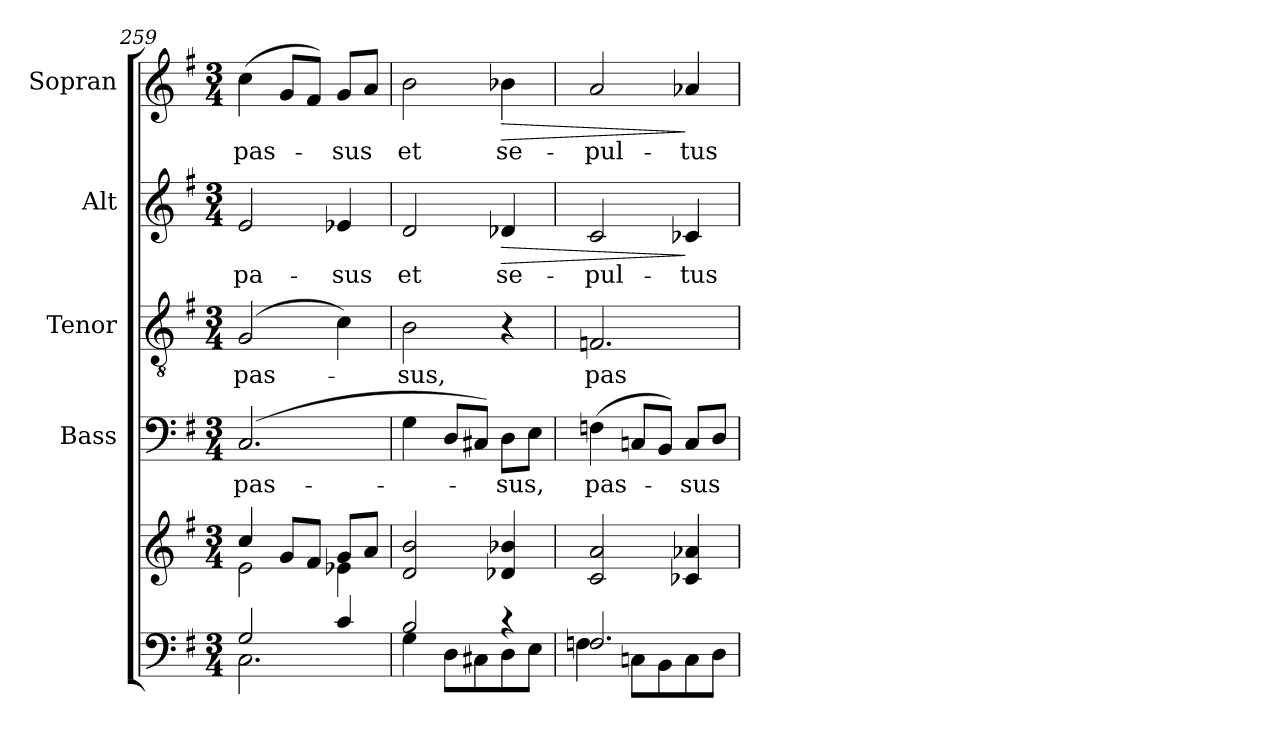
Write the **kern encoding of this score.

**kern	**kern	**kern	**text	**kern	**text	**kern	**text	**dynam	**kern	**text	**dynam
*part5	*part5	*part4	*part4	*part3	*part3	*part2	*part2	*part2	*part1	*part1	*part1
*staff6	*staff5	*staff4	*staff4	*staff3	*staff3	*staff2	*staff2	*staff2	*staff1	*staff1	*staff1
*	*	*I"Bass	*	*I"Tenor	*	*I"Alt	*	*	*I"Sopran	*	*
*	*	*I'B.	*	*I'T.	*	*I'A.	*	*	*I'S.	*	*
*clefF4	*clefG2	*clefF4	*	*clefGv2	*	*clefG2	*	*	*clefG2	*	*
*k[f#]	*k[f#]	*k[f#]	*	*k[f#]	*	*k[f#]	*	*	*k[f#]	*	*
*G:	*G:	*G:	*	*G:	*	*G:	*	*	*G:	*	*
*M3/4	*M3/4	*M3/4	*	*M3/4	*	*M3/4	*	*	*M3/4	*	*
=259	=259	=259	=259	=259	=259	=259	=259	=259	=259	=259	=259
*^	*^	*	*	*	*	*	*	*	*	*	*
!	!	!	!	!	!LO:LY:b	!	!LO:LY:b	!	!LO:LY:b	!	!	!LO:LY:b	!
2G/	2.C\	4cc/	2e\	(2.C/	pas-	(2G/	pas-	2e/	pa-	.	(>4cc\	pas-	.
.	.	8g/L	.	.	.	.	.	.	.	.	8g/L	.	.
.	.	8f#/J	.	.	.	.	.	.	.	.	8f#/J)	.	.
!	!	!	!	!	!	!	!	!	!LO:LY:b	!	!	!LO:LY:b	!
4c/	.	8g/L	4e-X\	.	.	4c\)	.	4e-X/	-sus	.	8g/L	-sus	.
.	.	8a/J	.	.	.	.	.	.	.	.	8a/J	.	.
*	*	*v	*v	*	*	*	*	*	*	*	*	*	*
=260	=260	=260	=260	=260	=260	=260	=260	=260	=260	=260	=260	=260
!	!	!	!	!	!	!LO:LY:b	!	!LO:LY:b	!	!	!LO:LY:b	!
2B/	4G\	2d/ 2b/	4G\	.	2B\	-sus,	2d/	et	.	2b\	et	.
.	8D\L	.	8D/L	.	.	.	.	.	.	.	.	.
.	8C#X\	.	8C#X/J)	.	.	.	.	.	.	.	.	.
!	!	!	!	!LO:LY:b	!	!	!	!LO:LY:b	!LO:HP:b	!	!LO:LY:b	!LO:HP:b
4rc	8D\	4d-X/ 4b-X/	8D\L	-sus,	4r	.	4d-X/	se-	>	4b-X\	se-	>
.	8E\J	.	8E\J	.	.	.	.	.	.	.	.	.
=261	=261	=261	=261	=261	=261	=261	=261	=261	=261	=261	=261	=261
!	!	!	!	!LO:LY:b	!	!LO:LY:b	!	!LO:LY:b	!	!	!LO:LY:b	!
2.Fn/	4F\	2c/ 2a/	(>4Fn\	pas-	2.Fn/	pas-	2c/	-pul-	.	2a/	-pul-	.
.	8Cn\L	.	8Cn/L	.	.	.	.	.	.	.	.	.
.	8BB\	.	8BB/J)	.	.	.	.	.	.	.	.	.
!	!	!	!	!LO:LY:b	!	!	!	!LO:LY:b	!	!	!LO:LY:b	!
.	8C\	4c-X/ 4a-X/	8C/L	-sus	.	.	4c-X/	-tus	]	4a-X/	-tus	]
.	8D\J	.	8D/J	.	.	.	.	.	.	.	.	.
*v	*v	*	*	*	*	*	*	*	*	*	*	*
=	=	=	=	=	=	=	=	=	=	=	=
*-	*-	*-	*-	*-	*-	*-	*-	*-	*-	*-	*-
